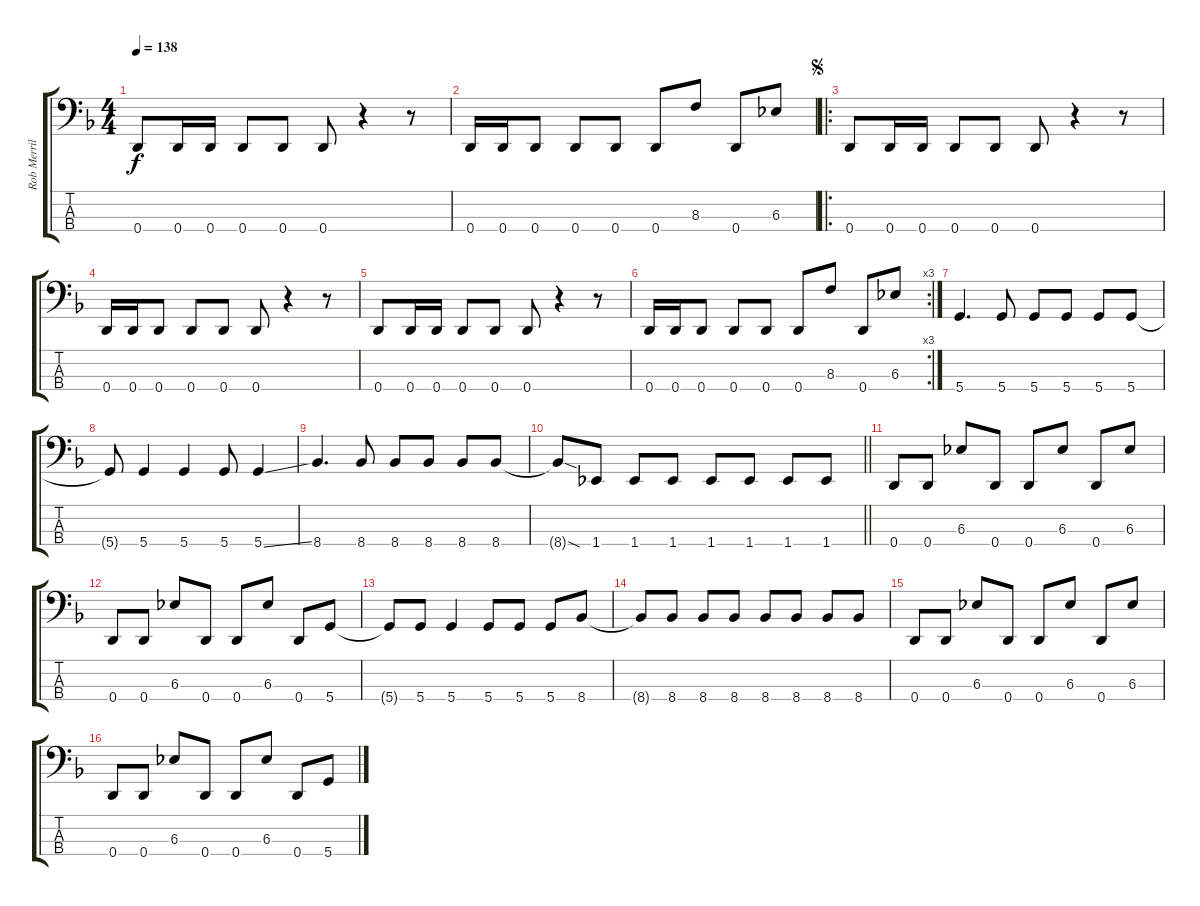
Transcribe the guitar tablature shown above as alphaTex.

\track ("Rob Merrill" "Rob Merril") {instrument electricbassfinger}
\staff {score tabs}
\tuning (G2 D2 A1 D1) {hide}
\ts (4 4)
\tempo 138
\clef f4
\ks f
0.4.8{dy f} 0.4.16 0.4.16 0.4.8 0.4.8 0.4.8 r.4 r.8 |
0.4.16 0.4.16 0.4.8 0.4.8 0.4.8 0.4.8 8.3.8 0.4.8 6.3.8 |
\ro
\jump segno
0.4.8 0.4.16 0.4.16 0.4.8 0.4.8 0.4.8 r.4 r.8 |
0.4.16 0.4.16 0.4.8 0.4.8 0.4.8 0.4.8 r.4 r.8 |
0.4.8 0.4.16 0.4.16 0.4.8 0.4.8 0.4.8 r.4 r.8 |
\rc 3
0.4.16 0.4.16 0.4.8 0.4.8 0.4.8 0.4.8 8.3.8 0.4.8 6.3.8 |
5.4.4{d} 5.4.8 5.4.8 5.4.8 5.4.8 5.4.8 |
5.4{t}.8 5.4.4 5.4.4 5.4.8 5.4{ss}.4 |
8.4.4{d} 8.4.8 8.4.8 8.4.8 8.4.8 8.4.8 |
\barLineRight lightlight
8.4{sod t}.8 1.4.8 1.4.8 1.4.8 1.4.8 1.4.8 1.4.8 1.4.8 |
0.4.8 0.4.8 6.3.8 0.4.8 0.4.8 6.3.8 0.4.8 6.3.8 |
0.4.8 0.4.8 6.3.8 0.4.8 0.4.8 6.3.8 0.4.8 5.4.8 |
5.4{t}.8 5.4.8 5.4.4 5.4.8 5.4.8 5.4.8 8.4.8 |
8.4{t}.8 8.4.8 8.4.8 8.4.8 8.4.8 8.4.8 8.4.8 8.4.8 |
0.4.8 0.4.8 6.3.8 0.4.8 0.4.8 6.3.8 0.4.8 6.3.8 |
0.4.8 0.4.8 6.3.8 0.4.8 0.4.8 6.3.8 0.4.8 5.4.8
